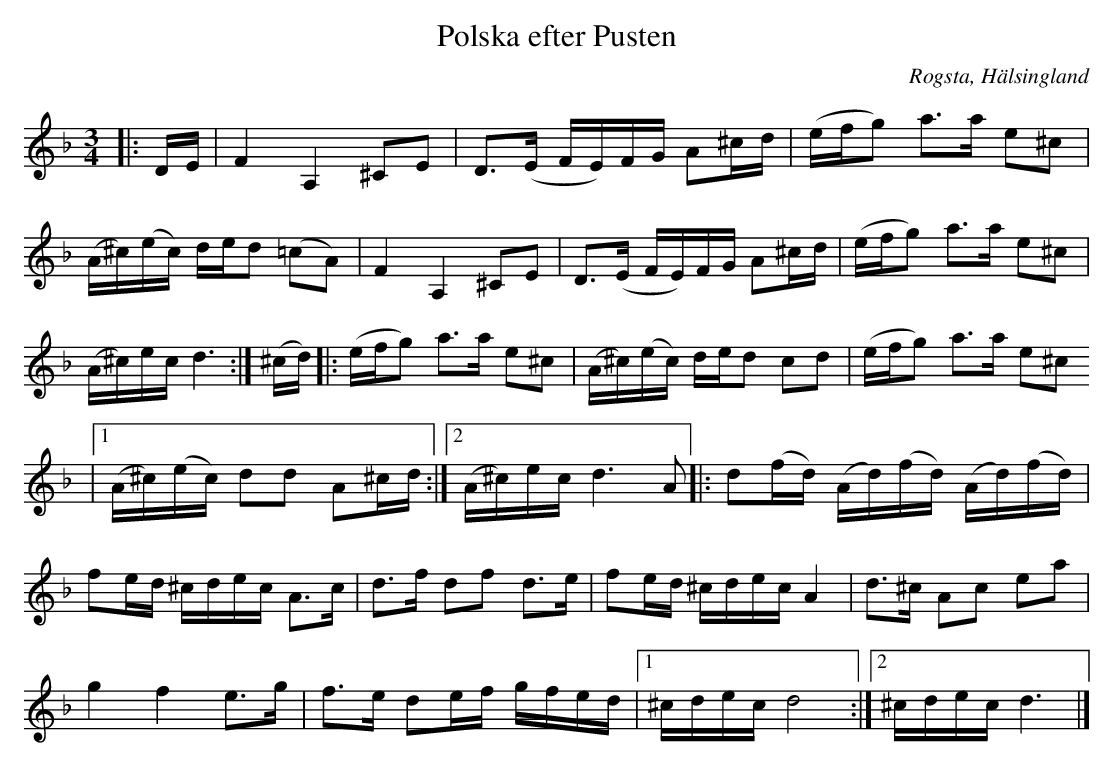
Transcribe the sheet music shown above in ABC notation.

X:1
T:Polska efter Pusten
O:Rogsta, Hälsingland
M:3/4
L:1/8
K:Dm
|:D/E/ | F2 A,2 ^CE | D>(E F/E/)F/G/ A^c/d/ | (e/f/g) a>a e^c |
(A/^c/)(e/c/) d/e/d (=cA) | F2 A,2 ^CE | D>(E F/E/)F/G/ A^c/d/ | (e/f/g) a>a e^c |
(A/^c/)e/c/ d3 :| (^c/d/) |: (e/f/g) a>a e^c | (A/^c/)(e/c/) d/e/d cd | (e/f/g) a>a e^c
|1 (A/^c/)(/e/c/) dd A^c/d/ :|2 (A/^c/)e/c/ d3 A |: d(f/d/) (A/d/)(f/d/) (A/d/)(f/d/) |
fe/d/ ^c/d/e/c/ A>c | d>f df d>e | fe/d/ ^c/d/e/c/ A2 | d>^c Ac ea |
g2 f2 e>g | f>e de/f/ g/f/e/d/ |1 ^c/d/e/c/ d4 :|2 ^c/d/e/c/ d3 |]
